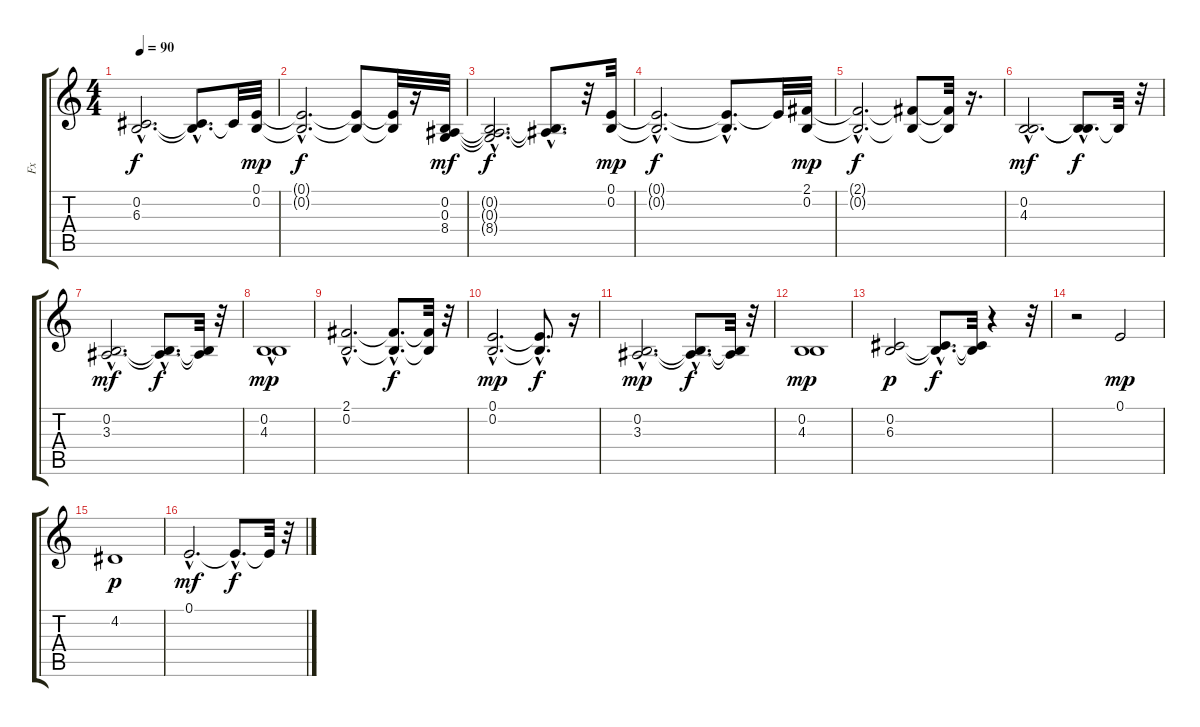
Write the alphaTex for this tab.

\track ("Fx" "Fx") {instrument fx7echoes}
\staff {score tabs}
\tuning (E4 B3 G3 D3 A2 E2) {hide}
\ts (4 4)
\tempo 90
\clef g2
\ks c
(0.2{hac t} 6.3{hac t}).2{d dy f} (0.2{hac t} 6.3{hac t}).8{d} 6.3{t}.32 (0.1 0.2).32{dy mp} |
(0.1{hac t} 0.2{hac t}).2{d dy f} (0.1{t} 0.2{t}).8 (0.1{t} 0.2{t}).32 r.16 (0.2 0.3 8.4).32{dy mf} |
(0.2{hac t} 0.3{t} 8.4{hac t}).2{d dy f} (0.2{hac t} 8.4{hac t}).8{d} r.32 (0.1 0.2).32{dy mp} |
(0.1{hac t} 0.2{hac t}).2{d dy f} (0.1{hac t} 0.2{t}).8{d} 0.1{t}.32 (2.1 0.2).32{dy mp} |
(2.1{hac t} 0.2{hac t}).2{d dy f} (2.1{t} 0.2{t}).8 (2.1{t} 0.2{t}).32 r.16{d} |
(0.2{hac} 4.3{hac}).2{d dy mf} (0.2{hac t} 4.3{hac t}).8{d dy f} 4.3{t}.32 r.32 |
(0.2{hac} 3.3{hac}).2{d dy mf} (0.2{hac t} 3.3{hac t}).8{d dy f} (0.2{t} 3.3{t}).32 r.32 |
(0.2{hac} 4.3).1{dy mp} |
(2.1{hac} 0.2{hac}).2{d} (2.1{hac t} 0.2{hac t}).8{d dy f} (2.1{t} 0.2{t}).32 r.32 |
(0.1{hac} 0.2{hac}).2{d dy mp} (0.1{hac t} 0.2{hac t}).8{d dy f} r.16 |
(0.2{hac} 3.3{hac}).2{d dy mp} (0.2{hac t} 3.3{hac t}).8{d dy f} (0.2{t} 3.3{t}).32 r.32 |
(0.2 4.3).1{dy mp} |
(0.2 6.3).2{dy p} (0.2{hac t} 6.3{hac t}).8{d dy f} (0.2{t} 6.3{t}).32 r.4 r.32 |
r.2 0.1.2{dy mp} |
4.2.1{dy p} |
0.1{hac}.2{d dy mf} 0.1{hac t}.8{d dy f} 0.1{t}.32 r.32
